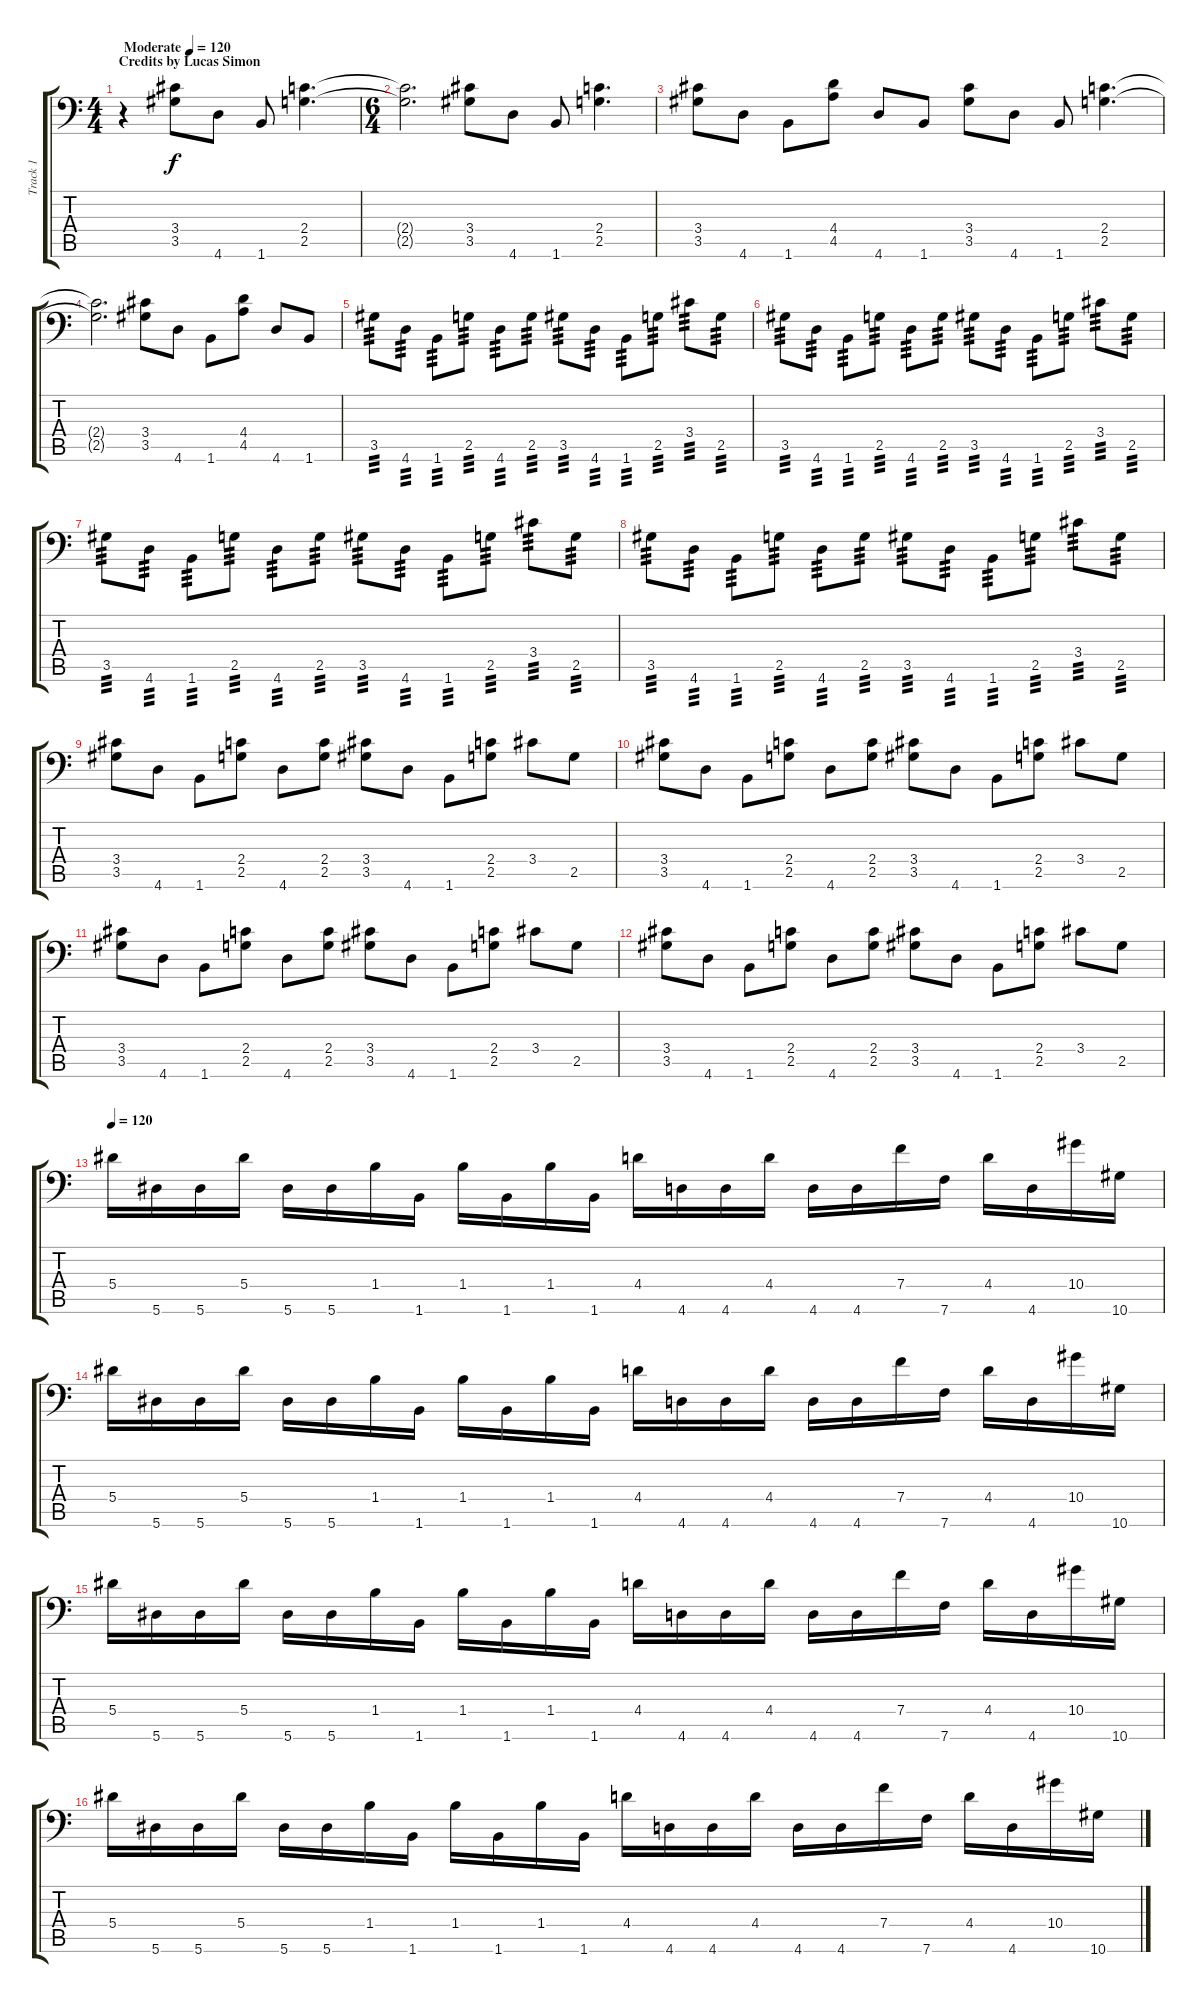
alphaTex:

\track ("Track 1" "Track 1") {instrument overdrivenguitar}
\staff {score tabs}
\tuning (C4 G3 Eb3 Bb2 F2 Bb1) {hide}
\ts (4 4)
\section ("" "Credits by Lucas Simon")
\tempo (120 "Moderate")
\tempo 110
\tempo (120 "Moderate")
\clef f4
\ks c
r.4{dy f instrument overdrivenguitar} (3.4 3.5).8 4.6.8 1.6.8 (2.4 2.5).4{d} |
\ts (6 4)
(2.4{t} 2.5{t}).2{d} (3.4 3.5).8 4.6.8 1.6.8 (2.4 2.5).4{d} |
(3.4 3.5).8 4.6.8 1.6.8 (4.4 4.5).8 4.6.8 1.6.8 (3.4 3.5).8 4.6.8 1.6.8 (2.4 2.5).4{d} |
(2.4{t} 2.5{t}).2{d} (3.4 3.5).8 4.6.8 1.6.8 (4.4 4.5).8 4.6.8 1.6.8 |
3.5.8{tp 3} 4.6.8{tp 3} 1.6.8{tp 3} 2.5.8{tp 3} 4.6.8{tp 3} 2.5.8{tp 3} 3.5.8{tp 3} 4.6.8{tp 3} 1.6.8{tp 3} 2.5.8{tp 3} 3.4.8{tp 3} 2.5.8{tp 3} |
3.5.8{tp 3} 4.6.8{tp 3} 1.6.8{tp 3} 2.5.8{tp 3} 4.6.8{tp 3} 2.5.8{tp 3} 3.5.8{tp 3} 4.6.8{tp 3} 1.6.8{tp 3} 2.5.8{tp 3} 3.4.8{tp 3} 2.5.8{tp 3} |
3.5.8{tp 3} 4.6.8{tp 3} 1.6.8{tp 3} 2.5.8{tp 3} 4.6.8{tp 3} 2.5.8{tp 3} 3.5.8{tp 3} 4.6.8{tp 3} 1.6.8{tp 3} 2.5.8{tp 3} 3.4.8{tp 3} 2.5.8{tp 3} |
3.5.8{tp 3} 4.6.8{tp 3} 1.6.8{tp 3} 2.5.8{tp 3} 4.6.8{tp 3} 2.5.8{tp 3} 3.5.8{tp 3} 4.6.8{tp 3} 1.6.8{tp 3} 2.5.8{tp 3} 3.4.8{tp 3} 2.5.8{tp 3} |
(3.4 3.5).8 4.6.8 1.6.8 (2.4 2.5).8 4.6.8 (2.4 2.5).8 (3.4 3.5).8 4.6.8 1.6.8 (2.4 2.5).8 3.4.8 2.5.8 |
(3.4 3.5).8 4.6.8 1.6.8 (2.4 2.5).8 4.6.8 (2.4 2.5).8 (3.4 3.5).8 4.6.8 1.6.8 (2.4 2.5).8 3.4.8 2.5.8 |
(3.4 3.5).8 4.6.8 1.6.8 (2.4 2.5).8 4.6.8 (2.4 2.5).8 (3.4 3.5).8 4.6.8 1.6.8 (2.4 2.5).8 3.4.8 2.5.8 |
(3.4 3.5).8 4.6.8 1.6.8 (2.4 2.5).8 4.6.8 (2.4 2.5).8 (3.4 3.5).8 4.6.8 1.6.8 (2.4 2.5).8 3.4.8 2.5.8 |
\tempo 120
5.4.16 5.6.16 5.6.16 5.4.16 5.6.16 5.6.16 1.4.16 1.6.16 1.4.16 1.6.16 1.4.16 1.6.16 4.4.16 4.6.16 4.6.16 4.4.16 4.6.16 4.6.16 7.4.16 7.6.16 4.4.16 4.6.16 10.4.16 10.6.16 |
5.4.16 5.6.16 5.6.16 5.4.16 5.6.16 5.6.16 1.4.16 1.6.16 1.4.16 1.6.16 1.4.16 1.6.16 4.4.16 4.6.16 4.6.16 4.4.16 4.6.16 4.6.16 7.4.16 7.6.16 4.4.16 4.6.16 10.4.16 10.6.16 |
5.4.16 5.6.16 5.6.16 5.4.16 5.6.16 5.6.16 1.4.16 1.6.16 1.4.16 1.6.16 1.4.16 1.6.16 4.4.16 4.6.16 4.6.16 4.4.16 4.6.16 4.6.16 7.4.16 7.6.16 4.4.16 4.6.16 10.4.16 10.6.16 |
5.4.16 5.6.16 5.6.16 5.4.16 5.6.16 5.6.16 1.4.16 1.6.16 1.4.16 1.6.16 1.4.16 1.6.16 4.4.16 4.6.16 4.6.16 4.4.16 4.6.16 4.6.16 7.4.16 7.6.16 4.4.16 4.6.16 10.4.16 10.6.16
